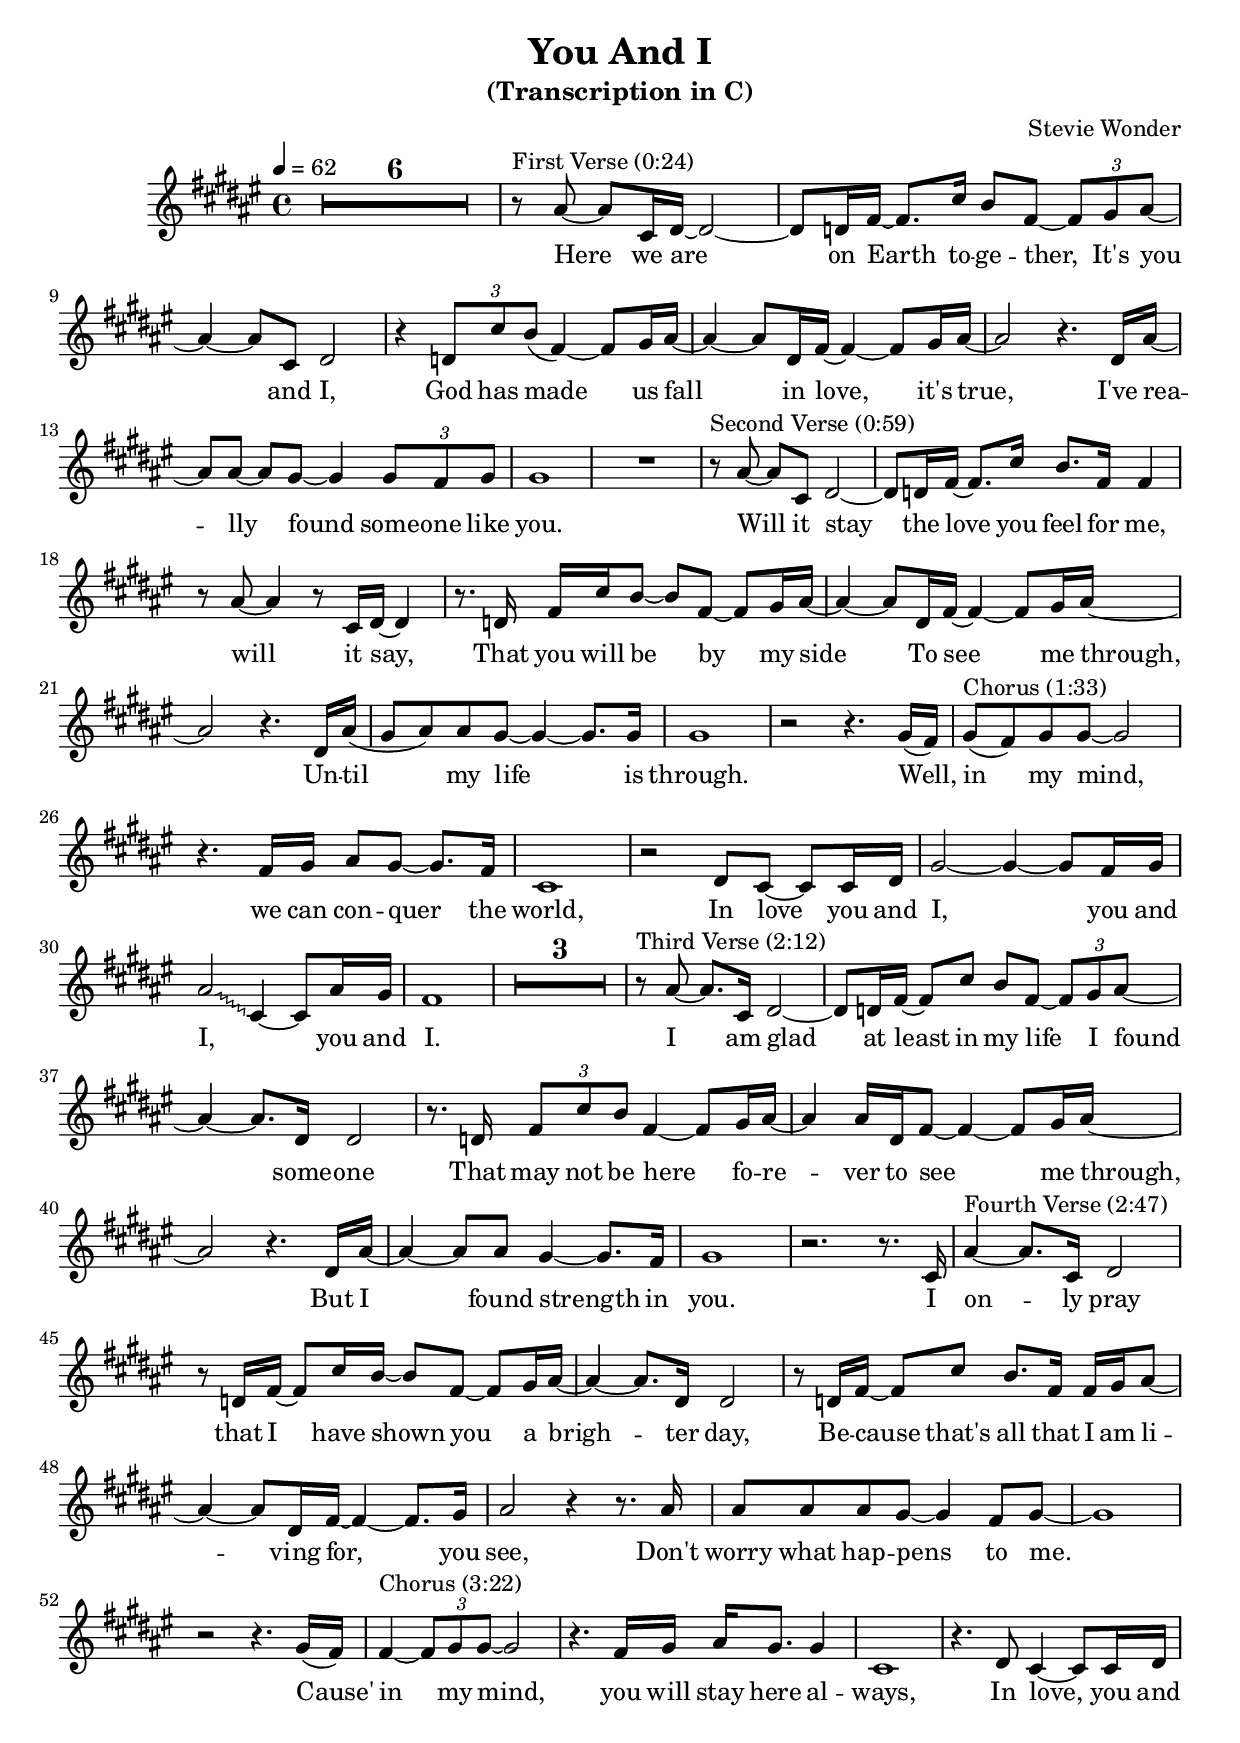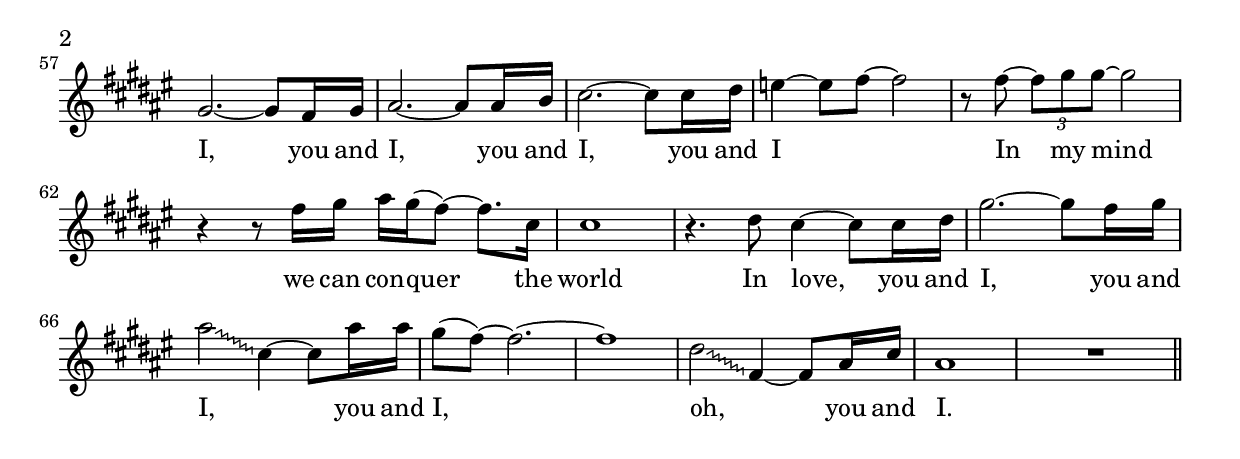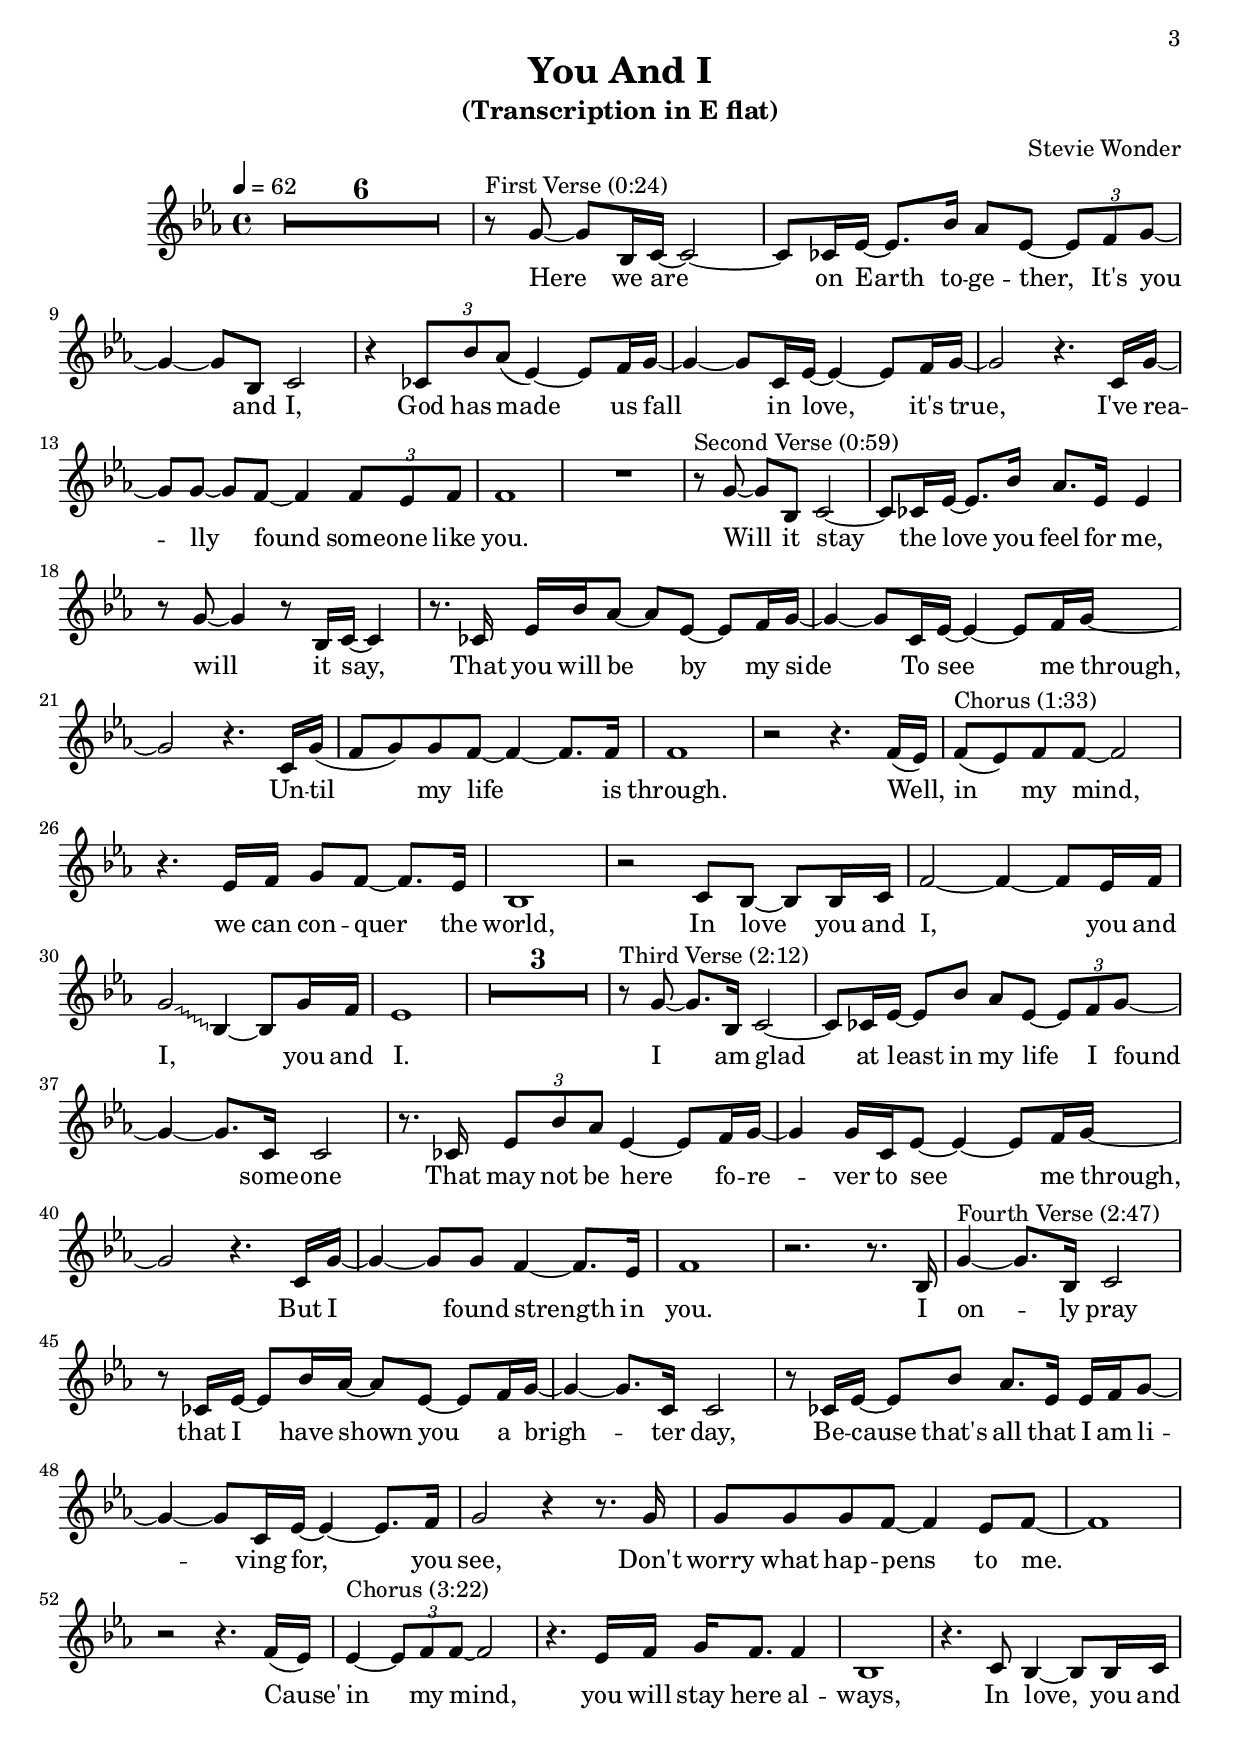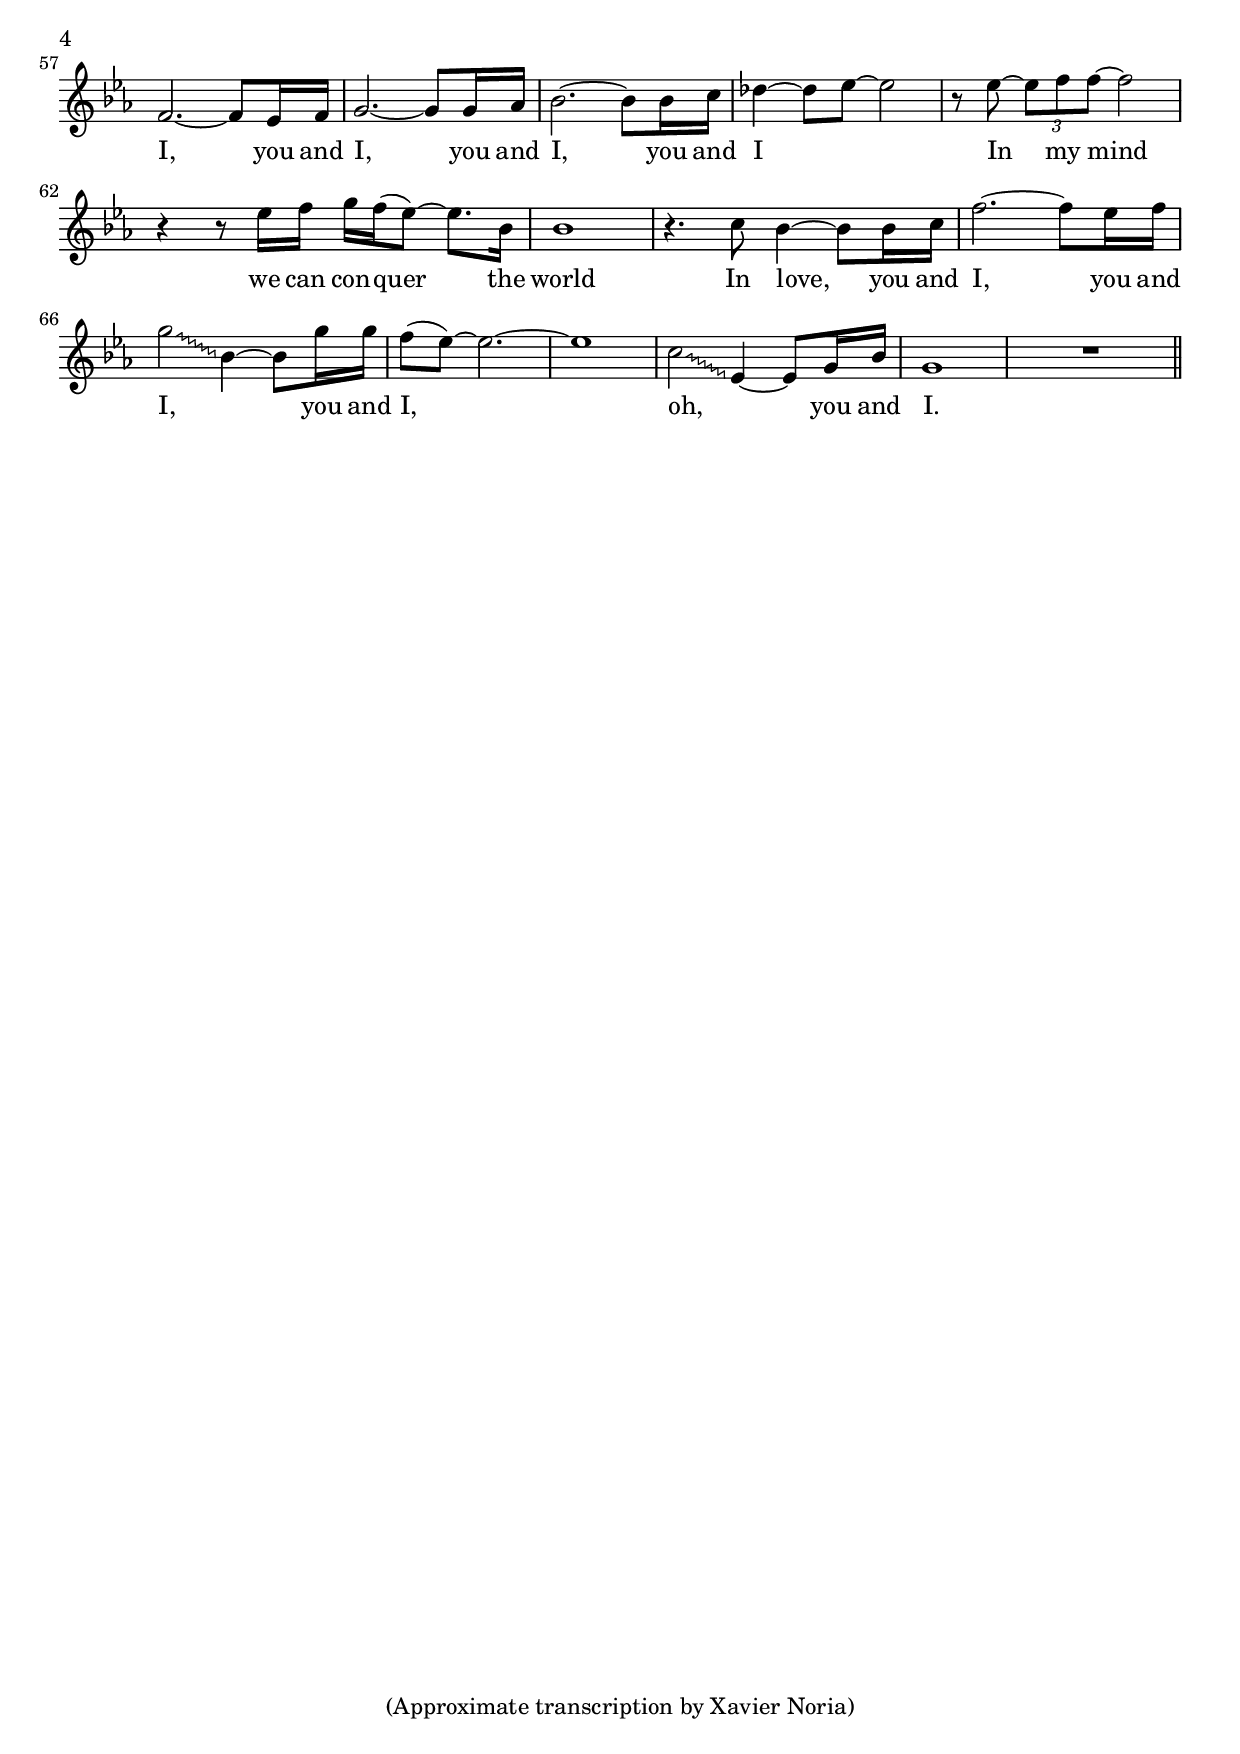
\version "2.16.1"

\include "english.ly"

melody = \relative c'' {
  \clef treble
  \key fs \major
  \time 4/4
  \tempo 4 = 62

  \compressFullBarRests
  \override MultiMeasureRest #'expand-limit = #2
  \override Glissando #'style = #'zigzag


  % --- Introduction -----------------------------------------------------------

  % 1 ~ 0:00
  R1*6 |


  % --- First Verse ------------------------------------------------------------

  % 7 ~ 0:24
  r8^"First Verse (0:24)" as ~ as cs,16  ds16 ~ ds2 ~ |

  % 8 ~ 0:28
  ds8 d16 fs ~ fs8. cs'16 b8 fs ~ \times 2/3 { fs gs as ~ } |

  % 9 ~ 0:32
  as4 ~ as8 cs,8 ds2 |

  % 10 ~ 0:35
  r4 \times 2/3 { d8 cs' b( } fs4) ~ fs8 gs16 as ~ |

  % 11 ~ 0:39
  as4 ~ as8 ds,16 fs ~ fs4 ~ fs8 gs16 as ~ |

  % 12 ~ 0:43
  as2 r4. ds,16 as' ~ |

  % 13 ~ 0:47
  as8[ as] ~ as gs ~ gs4 \times 2/3 { gs8 fs gs } |

  % 14 ~ 0:51
  gs1 |

  % 15 ~ 0:55
  R1 |


  % --- Second Verse -----------------------------------------------------------

  % 16 ~ 0:59
  r8^"Second Verse (0:59)" as8 ~ as[ cs,] ds2 ~ |

  % 17 ~ 1:03
  ds8 d16 fs ~ fs8. cs'16 b8. fs16 fs4 |

  % 18 ~ 1:06
  r8 as ~ as4 r8 cs,16 ds ~ ds4 |

  % 19 ~ 1:10
  r8. d16 fs cs' b8 ~ b8 fs ~ fs8 gs16 as ~ |

  % 20 ~ 1:14
  as4 ~ as8 ds,16 fs ~ fs4 ~ fs8 gs16 as ~ |

  % 21 ~ 1:18
  as2 r4. ds,16 as'( |

  % 22 ~ 1:22
  gs8 as8) as gs ~ gs4 ~ gs8. gs16  |

  % 23 ~ 1:26
  gs1 |

  % 24 ~ 1:30
  r2 r4. gs16( fs) |


  % --- Chrorus ----------------------------------------------------------------

  % 25 ~ 1:33
  gs8(^"Chorus (1:33)" fs8) gs8 gs ~ gs2 |

  % 26 ~ 1:37
  r4. fs16 gs as8 gs8 ~ gs8. fs16 |

  % 27 ~ 1:41
  cs1 |

  % 28 ~ 1:45
  r2 ds8 cs ~ cs cs16 ds |

  % 29 ~ 1:49
  gs2 ~ gs4 ~ gs8 fs16 gs16 |

  % 30 ~ 1:53
  as2 \glissando cs,4 ~ cs8 as'16 gs16 |

  % 31 ~ 1:57
  fs1 |


  % --- Bridge -----------------------------------------------------------------

  % 32 ~ 2:00
  R1*3


  % --- Third Verse ------------------------------------------------------------

  % 35 ~ 2:12
  r8^"Third Verse (2:12)" as ~ as8. cs,16 ds2 ~ |

  % 36 ~ 2:16
  ds8 d16 fs ~ fs8 cs' b fs ~ \times 2/3 { fs gs as ~ } |

  % 37 ~ 2:20
  as4 ~ as8. ds,16 ds2 |

  % 38 ~ 2:24
  r8. d16 \times 2/3 { fs8 cs' b } fs4 ~ fs8 gs16 as ~ |

  % 39 ~ 2:28
  as4 as16 ds,16 fs8 ~ fs4 ~ fs8 gs16 as ~ |

  % 40 ~ 2:3
  as2 r4. ds,16 as' ~ |

  % 41 ~ 2:35
  as4 ~ as8 as gs4 ~ gs8. fs16 |

  % 42 ~ 2:39
  gs1 |

  % 43 ~ 2:43
  r2. r8. cs,16 |


  % --- Fourth Verse -----------------------------------------------------------

  % 44 ~ 2:47
  as'4^"Fourth Verse (2:47)" ~ as8.[ cs,16] ds2 |

  % 45 ~ 2:51
  r8 d16[ fs] ~ fs8 cs'16 b ~ b8 fs ~ fs gs16 as ~ |

  % 46 ~ 2:55
  as4 ~ as8. ds,16 ds2 |

  % 47 ~ 2:59
  r8 d16[ fs] ~ fs8 cs' b8. fs16 fs gs as8 ~ |

  % 48 ~ 3:02
  as4 ~ as8 ds,16 fs ~ fs4 ~ fs8. gs16 |

  % 49 ~ 3:06
  as2 r4 r8. as16 |

  % 50 ~ 3:10
  as8 as as gs ~ gs4 fs8 gs ~ |

  % 51 ~ 3:14
  gs1 |

  % 52 ~ 3:18
  r2 r4. gs16( fs) |


  % --- Chorus -----------------------------------------------------------------

  % 53 ~ 3:22
  fs4^"Chorus (3:22)" ~ \times 2/3 { fs8 gs gs ~ } gs2 |

  % 54 ~ 3:26
  r4. fs16[ gs] as gs8. gs4 |

  % 55 ~ 3:30
  cs,1 |

  % 56 ~ 3:33
  r4. ds8 cs4 ~ cs8 cs16 ds |

  % 57 ~ 3:37
  gs2. ~ gs8 fs16 gs |

  % 58 ~ 3:41
  as2. ~ as8 as16 b |

  % 59 ~ 3:45
  cs2. ~ cs8 cs16 ds |

  % 60 ~ 3:49
  e4 ~ e8 fs8 ~ fs2 |

  % 61 ~ 3:53
  r8 fs ~ \times 2/3 { fs gs gs ~ } gs2 |

  % 62 ~ 3:57
  r4 r8 fs16 gs as gs( fs8) ~ fs8. cs16 |

  % 63 ~ 4:00
  cs1 |

  % 65 ~ 4:04
  r4. ds8 cs4 ~ cs8 cs16 ds |

  % 66 ~ 4:08
  gs2. ~ gs8 fs16 gs |

  % 67 ~ 4:12
  as2 \glissando cs,4 ~ cs8 as'16 as |

  % 68 ~ 4:16
  gs8( fs) ~ fs2. ~ |

  % 69 ~ 4:20
  fs1 |

  % 70 ~ 4:24
  ds2 \glissando fs,4 ~ fs8 as16 cs |

  % 71 ~ 4:28
  as1 |

  % 72 ~ 4:32
  R1 \bar "||"
}

\addlyrics {
  Here we are on Earth to -- ge -- ther,
  It's you and I,
  God has made us fall in love, it's true,
  I've rea -- lly found some -- one like you.

  Will it stay the love you feel for me, will it say,
  That you will be by my side
  To see me through,
  Un -- til my life is through.

  Well, in my mind, we can con -- quer the world,
  In love you and I, you and I, _ you and I.

  I am glad at least in my life I found some -- one
  That may not be here fo -- re -- ver to see me through,
  But I found strength in you.

  I on -- ly pray that I have shown you a brigh -- ter day,
  Be -- cause that's all that I am li -- ving for, you see,
  Don't worry what hap -- pens to me.

  Cause' in my mind, you will stay here al -- ways,
  In love, you and I, you and I, you and I, you and I _
  In my mind we can con -- quer the world
  In love, you and I, you and I, _ you and I, oh, _ you and I.
}

\bookpart {
  \header {
    title    = "You And I"
    subtitle = "(Transcription in C)"
    composer = "Stevie Wonder"
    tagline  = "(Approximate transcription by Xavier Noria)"
  }

  \score {
    { \melody }
  }
}

\bookpart {
  \header {
    title    = "You And I"
    subtitle = "(Transcription in E flat)"
    composer = "Stevie Wonder"
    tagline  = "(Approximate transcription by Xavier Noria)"
  }

  \score {
    { \transpose ds c \melody } % "ds" because "ef" yields a weird key
  }
}
